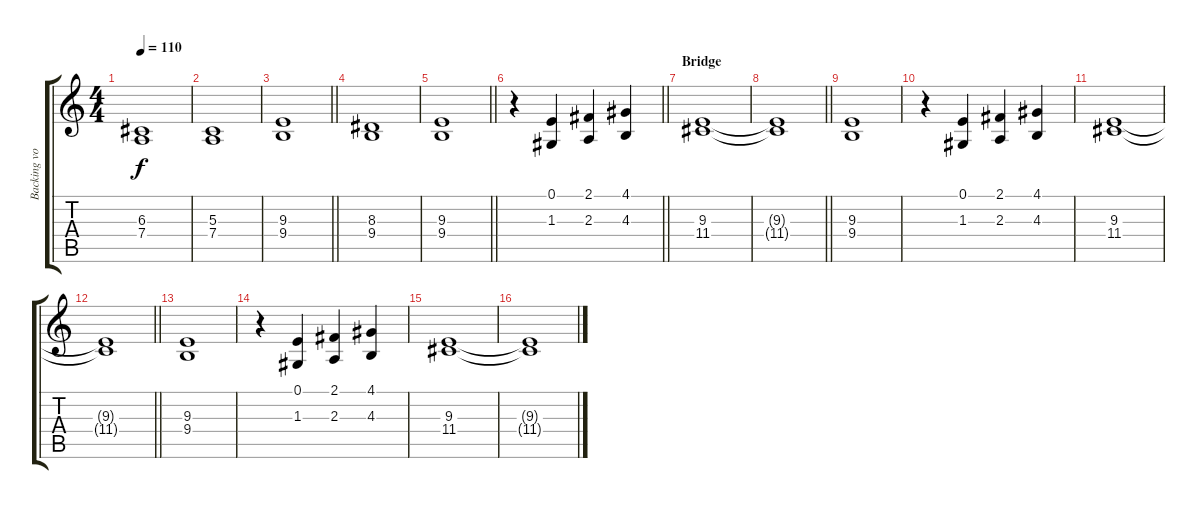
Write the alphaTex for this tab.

\track ("Backing vocals" "Backing vo") {instrument trumpet}
\staff {score tabs}
\tuning (E4 B3 G3 D3 A2 E2) {hide}
\ts (4 4)
\tempo 110
\clef g2
\ks c
(6.3 7.4).1{dy f} |
(5.3 7.4).1 |
\barLineRight lightlight
(9.3 9.4).1 |
(8.3 9.4).1 |
\barLineRight lightlight
(9.3 9.4).1 |
\barLineRight lightlight
r.4 (0.1 1.3).4 (2.1 2.3).4 (4.1 4.3).4 |
\section ("" "Bridge")
(9.3 11.4).1 |
\barLineRight lightlight
(9.3{t} 11.4{t}).1 |
(9.3 9.4).1 |
r.4 (0.1 1.3).4 (2.1 2.3).4 (4.1 4.3).4 |
(9.3 11.4).1 |
\barLineRight lightlight
(9.3{t} 11.4{t}).1 |
(9.3 9.4).1 |
r.4 (0.1 1.3).4 (2.1 2.3).4 (4.1 4.3).4 |
(9.3 11.4).1 |
(9.3{t} 11.4{t}).1
